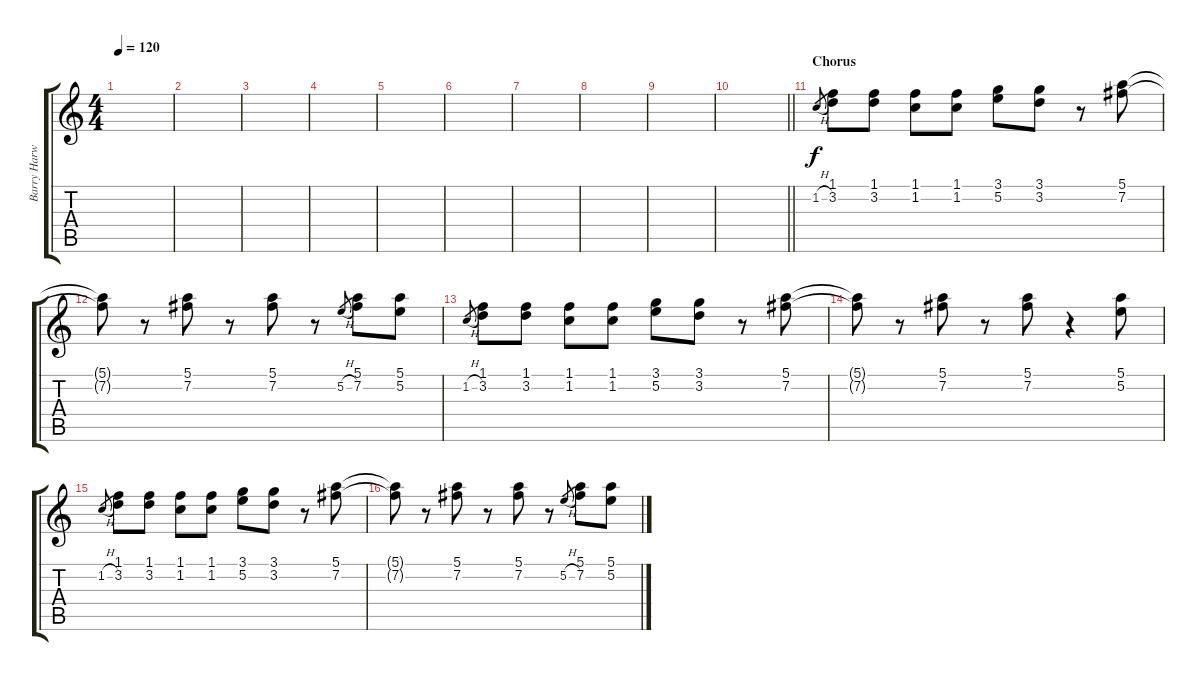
\track ("Barry Harwood (Fills)" "Barry Harw") {instrument distortionguitar}
\staff {score tabs}
\tuning (E4 B3 G3 D3 A2 E2) {hide}
\ts (4 4)
\tempo 120
\clef g2
\ks c
|
|
|
|
|
|
|
|
|
\barLineRight lightlight
|
\section ("" "Chorus")
1.2{h}.8{gr} (1.1 3.2).8 (1.1 3.2).8 (1.1 1.2).8 (1.1 1.2).8 (3.1 5.2).8 (3.1 3.2).8 r.8 (5.1 7.2).8 |
(5.1{t} 7.2{t}).8 r.8 (5.1 7.2).8 r.8 (5.1 7.2).8 r.8 5.2{h}.8{gr} (5.1 7.2).8 (5.1 5.2).8 |
1.2{h}.8{gr} (1.1 3.2).8 (1.1 3.2).8 (1.1 1.2).8 (1.1 1.2).8 (3.1 5.2).8 (3.1 3.2).8 r.8 (5.1 7.2).8 |
(5.1{t} 7.2{t}).8 r.8 (5.1 7.2).8 r.8 (5.1 7.2).8 r.4 (5.1 5.2).8 |
1.2{h}.8{gr} (1.1 3.2).8 (1.1 3.2).8 (1.1 1.2).8 (1.1 1.2).8 (3.1 5.2).8 (3.1 3.2).8 r.8 (5.1 7.2).8 |
(5.1{t} 7.2{t}).8 r.8 (5.1 7.2).8 r.8 (5.1 7.2).8 r.8 5.2{h}.8{gr} (5.1 7.2).8 (5.1 5.2).8
